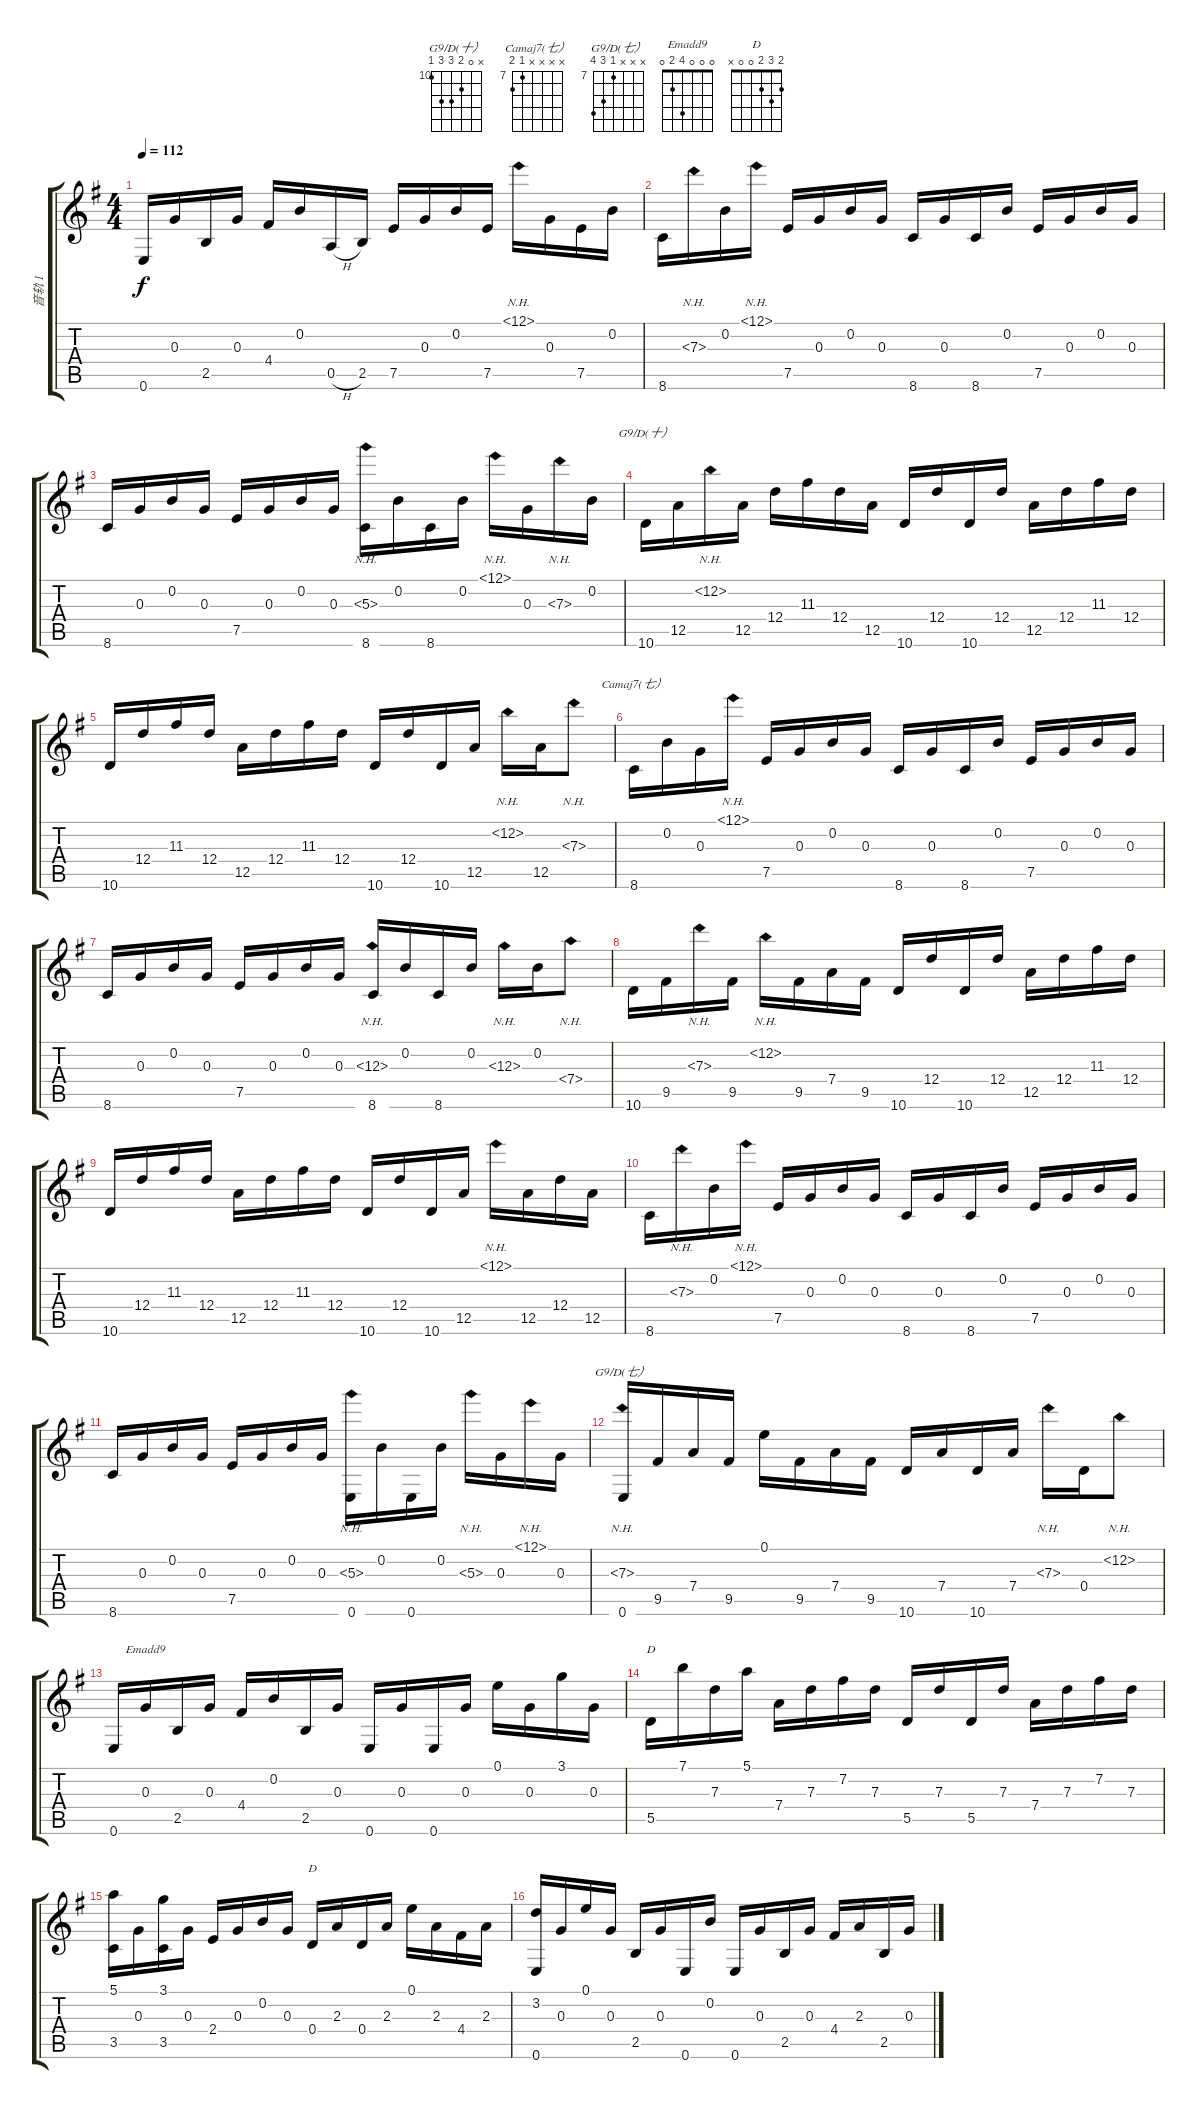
\track ("音轨 1" "音轨 1") {instrument acousticguitarnylon}
\staff {score tabs}
\tuning (E4 B3 G3 D3 A2 E2) {hide}
\chord ("G9/D(十）" x 0 11 12 12 10) {firstfret 10}
\chord ("Camaj7(七）" x x x x 7 8) {firstfret 7}
\chord ("G9/D(七）" x x x 7 9 10) {firstfret 7}
\chord ("Emadd9" 0 0 0 4 2 0)
\chord ("D" 5 7 7 7 5 x) {firstfret 5 barre 5}
\chord ("D" 2 3 2 0 0 x)
\ts (4 4)
\tempo 112
\clef g2
\ks g
0.6.16{dy f} 0.3.16 2.5.16 0.3.16 4.4.16 0.2.16 0.5{h}.16 2.5.16 7.5.16 0.3.16 0.2.16 7.5.16 12.1{nh}.16 0.3.16 7.5.16 0.2.16 |
8.6.16 7.3{nh}.16 0.2.16 12.1{nh}.16 7.5.16 0.3.16 0.2.16 0.3.16 8.6.16 0.3.16 8.6.16 0.2.16 7.5.16 0.3.16 0.2.16 0.3.16 |
8.6.16 0.3.16 0.2.16 0.3.16 7.5.16 0.3.16 0.2.16 0.3.16 (5.3{nh} 8.6).16 0.2.16 8.6.16 0.2.16 12.1{nh}.16 0.3.16 7.3{nh}.16 0.2.16 |
10.6.16{ch "G9/D(十）"} 12.5.16 12.2{nh}.16 12.5.16 12.4.16 11.3.16 12.4.16 12.5.16 10.6.16 12.4.16 10.6.16 12.4.16 12.5.16 12.4.16 11.3.16 12.4.16 |
10.6.16 12.4.16 11.3.16 12.4.16 12.5.16 12.4.16 11.3.16 12.4.16 10.6.16 12.4.16 10.6.16 12.5.16 12.2{nh}.16 12.5.16 7.3{nh}.8 |
8.6.16{ch "Camaj7(七）"} 0.2.16 0.3.16 12.1{nh}.16 7.5.16 0.3.16 0.2.16 0.3.16 8.6.16 0.3.16 8.6.16 0.2.16 7.5.16 0.3.16 0.2.16 0.3.16 |
8.6.16 0.3.16 0.2.16 0.3.16 7.5.16 0.3.16 0.2.16 0.3.16 (12.3{nh} 8.6).16 0.2.16 8.6.16 0.2.16 12.3{nh}.16 0.2.16 7.4{nh}.8 |
10.6.16 9.5.16 7.3{nh}.16 9.5.16 12.2{nh}.16 9.5.16 7.4.16 9.5.16 10.6.16 12.4.16 10.6.16 12.4.16 12.5.16 12.4.16 11.3.16 12.4.16 |
10.6.16 12.4.16 11.3.16 12.4.16 12.5.16 12.4.16 11.3.16 12.4.16 10.6.16 12.4.16 10.6.16 12.5.16 12.1{nh}.16 12.5.16 12.4.16 12.5.16 |
8.6.16 7.3{nh}.16 0.2.16 12.1{nh}.16 7.5.16 0.3.16 0.2.16 0.3.16 8.6.16 0.3.16 8.6.16 0.2.16 7.5.16 0.3.16 0.2.16 0.3.16 |
8.6.16 0.3.16 0.2.16 0.3.16 7.5.16 0.3.16 0.2.16 0.3.16 (5.3{nh} 0.6).16 0.2.16 0.6.16 0.2.16 5.3{nh}.16 0.3.16 12.1{nh}.16 0.3.16 |
(7.3{nh} 0.6).16{ch "G9/D(七）"} 9.5.16 7.4.16 9.5.16 0.1.16 9.5.16 7.4.16 9.5.16 10.6.16 7.4.16 10.6.16 7.4.16 7.3{nh}.16 0.4.16 12.2{nh}.8 |
0.6.16 0.3.16{ch "Emadd9"} 2.5.16 0.3.16 4.4.16 0.2.16 2.5.16 0.3.16 0.6.16 0.3.16 0.6.16 0.3.16 0.1.16 0.3.16 3.1.16 0.3.16 |
5.5.16{ch "D"} 7.1.16 7.3.16 5.1.16 7.4.16 7.3.16 7.2.16 7.3.16 5.5.16 7.3.16 5.5.16 7.3.16 7.4.16 7.3.16 7.2.16 7.3.16 |
(5.1 3.5).16 0.3.16 (3.1 3.5).16 0.3.16 2.4.16 0.3.16 0.2.16 0.3.16 0.4.16{ch "D"} 2.3.16 0.4.16 2.3.16 0.1.16 2.3.16 4.4.16 2.3.16 |
(3.2 0.6).16 0.3.16 0.1.16 0.3.16 2.5.16 0.3.16 0.6.16 0.2.16 0.6.16 0.3.16 2.5.16 0.3.16 4.4.16 2.3.16 2.5.16 0.3.16
